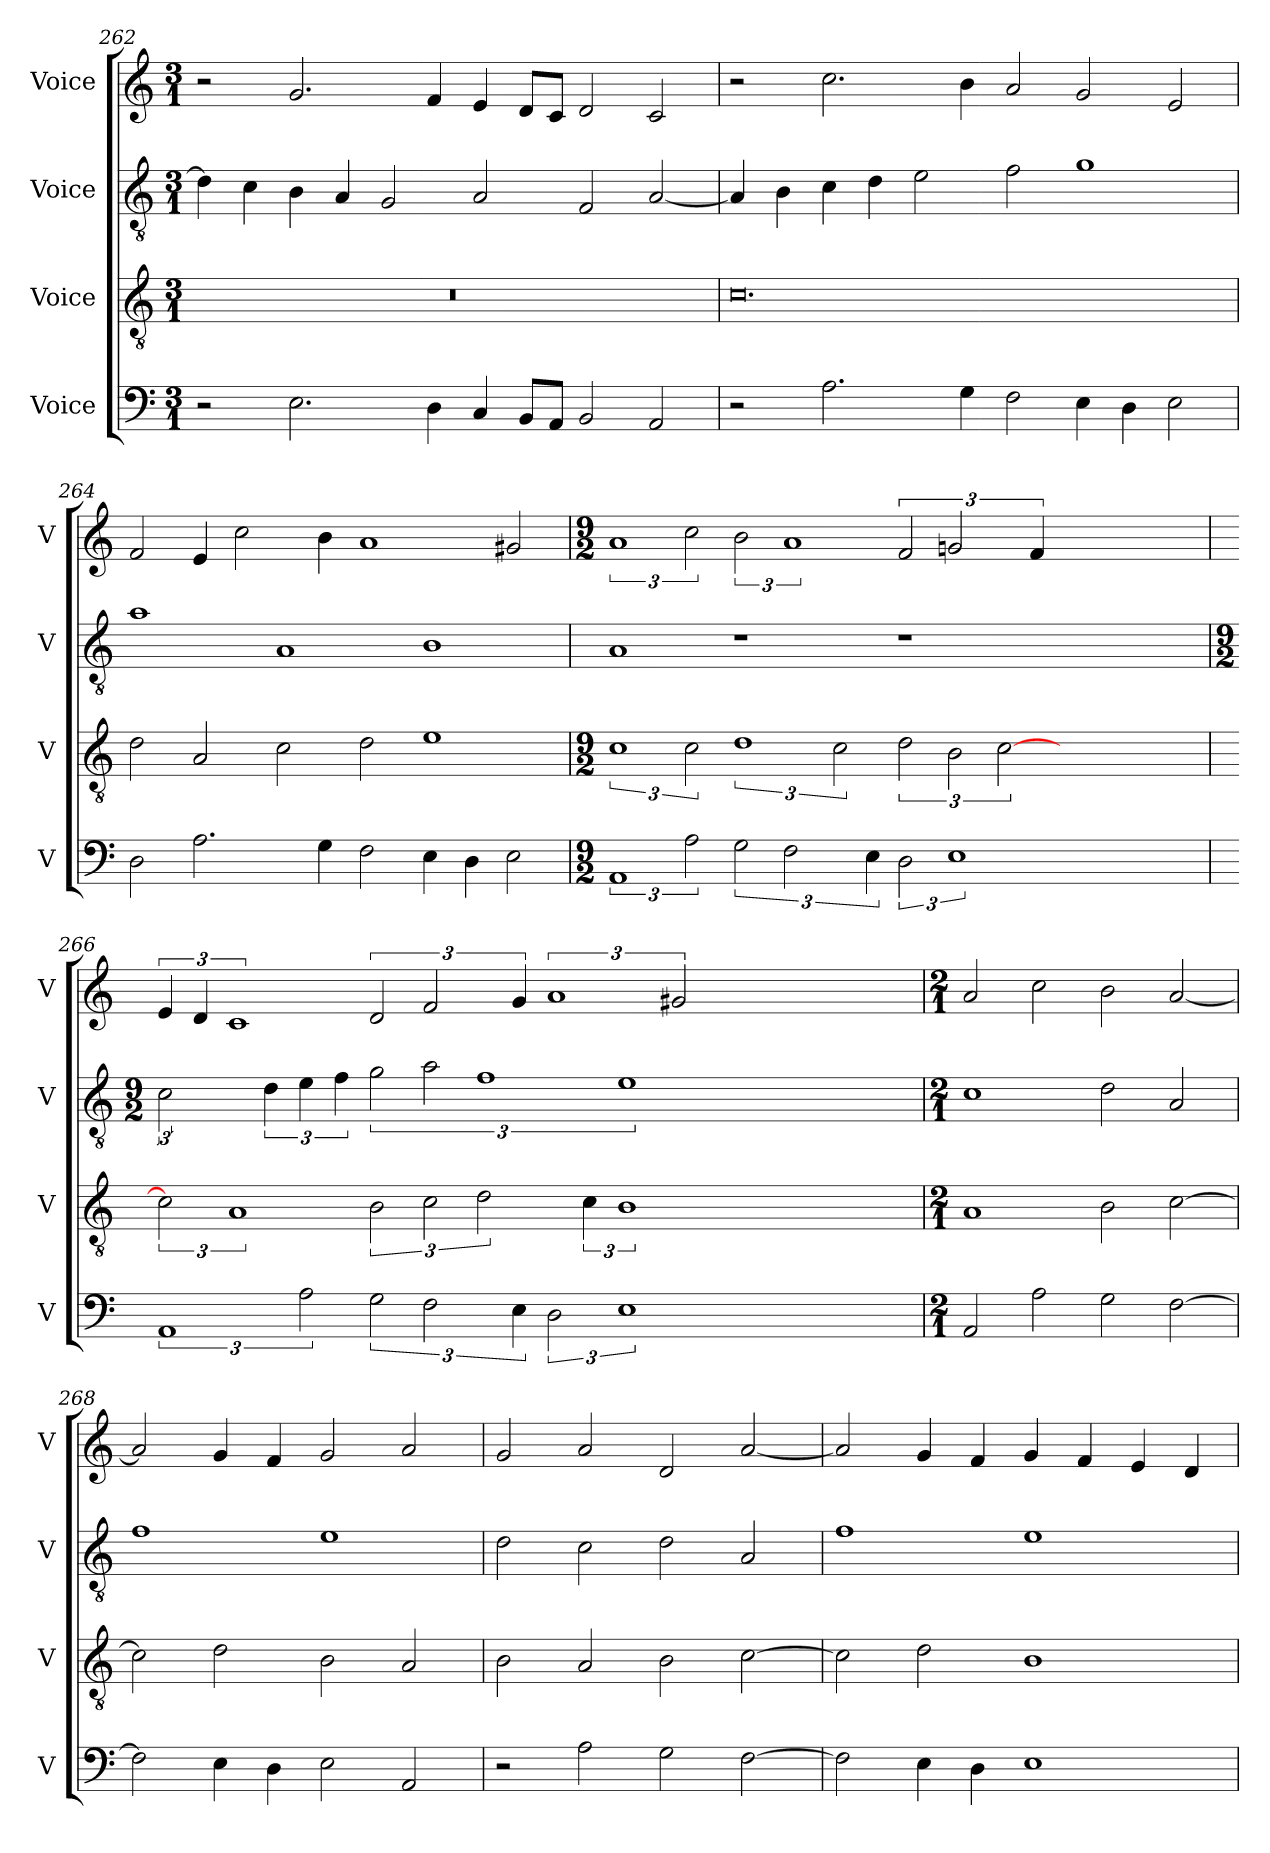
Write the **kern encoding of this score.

**kern	**kern	**kern	**kern
*part4	*part3	*part2	*part1
*staff4	*staff3	*staff2	*staff1
*I"Voice	*I"Voice	*I"Voice	*I"Voice
*I'V	*I'V	*I'V	*I'V
!!LO:PB:g=z
*clefF4	*clefGv2	*clefGv2	*clefG2
*k[]	*k[]	*k[]	*k[]
*M3/1	*M3/1	*M3/1	*M3/1
=262	=262	=262	=262
2r	0.r	4d\]	2r
.	.	4c\	.
2.E\	.	4B\	2.g/
.	.	4A/	.
.	.	2G/	.
4D\	.	.	4f/
4C/	.	2A/	4e/
8BB/L	.	.	8d/L
8AA/J	.	.	8c/J
2BB/	.	2F/	2d/
2AA/	.	[2A/	2c/
=263	=263	=263	=263
2r	0.c	4A/]	2r
.	.	4B\	.
2.A\	.	4c\	2.cc\
.	.	4d\	.
.	.	2e\	.
4G\	.	.	4b\
2F\	.	2f\	2a/
4E\	.	1g	2g/
4D\	.	.	.
2E\	.	.	2e/
=264	=264	=264	=264
2D\	2d\	1a	2f/
2.A\	2A/	.	4e/
.	.	.	2cc\
.	2c\	1A	.
4G\	.	.	4b\
2F\	2d\	.	1a
4E\	1e	1B	.
4D\	.	.	.
2E\	.	.	2g#X/
!!LO:LB:g=z
=265	=265	=265	=265
*M9/2	*M9/2	*	*M9/2
3%2AA	3%2c	1A	3%2a
3A\	3c\	.	3cc\
3G\	3%2d	1r	3b\
3F\	.	.	3%2a
!LO:N:vis=8..	!	!	!
6ryy	3c\	.	.
6E\	.	.	.
3D\	3d\	1r	3f/
3%2E	3B\	.	3gn/
!	!	!	!LO:N:vis=8..
.	[3c\	.	6ryy
.	.	.	6f/
3%4ryy	1.ryy	1.ryy	1.ryy
6ryy	.	.	.
!!LO:LB:g=z
=266	=266	=266	=266
*	*	*M9/2	*
3%2AA	3c\]	3c\	6e/
.	.	.	6d/
!	!	!LO:N:vis=8..	!
.	3%2A	6ryy	3%2c
.	.	6d\	.
3A\	.	6e\	.
.	.	6f\	.
3G\	3B\	3g\	3d/
3F\	3c\	3a\	3f/
!LO:N:vis=8..	!	!	!LO:N:vis=8..
6ryy	3d\	3%2f	6ryy
6E\	.	.	6g/
!	!LO:N:vis=8..	!	!
3D\	6ryy	.	3%2a
.	6c\	.	.
3%2E	3%2B	3%2e	.
.	.	.	3g#X/
3%4ryy	3%4ryy	3%2ryy	1.ryy
.	.	3%2ryy	.
!	!	!LO:N:vis=8..	!
6ryy	6ryy	6ryy	.
=267	=267	=267	=267
*M2/1	*M2/1	*M2/1	*M2/1
2AA/	1A	1c	2a/
2A\	.	.	2cc\
2G\	2B\	2d\	2b\
[2F\	[2c\	2A/	[2a/
=268	=268	=268	=268
2F\]	2c\]	1f	2a/]
4E\	2d\	.	4g/
4D\	.	.	4f/
2E\	2B\	1e	2g/
2AA/	2A/	.	2a/
=269	=269	=269	=269
2r	2B\	2d\	2g/
2A\	2A/	2c\	2a/
2G\	2B\	2d\	2d/
[2F\	[2c\	2A/	[2a/
!!LO:PB:g=z
=270	=270	=270	=270
2F\]	2c\]	1f	2a/]
4E\	2d\	.	4g/
4D\	.	.	4f/
1E	1B	1e	4g/
.	.	.	4f/
.	.	.	4e/
.	.	.	4d/
=	=	=	=
*-	*-	*-	*-
